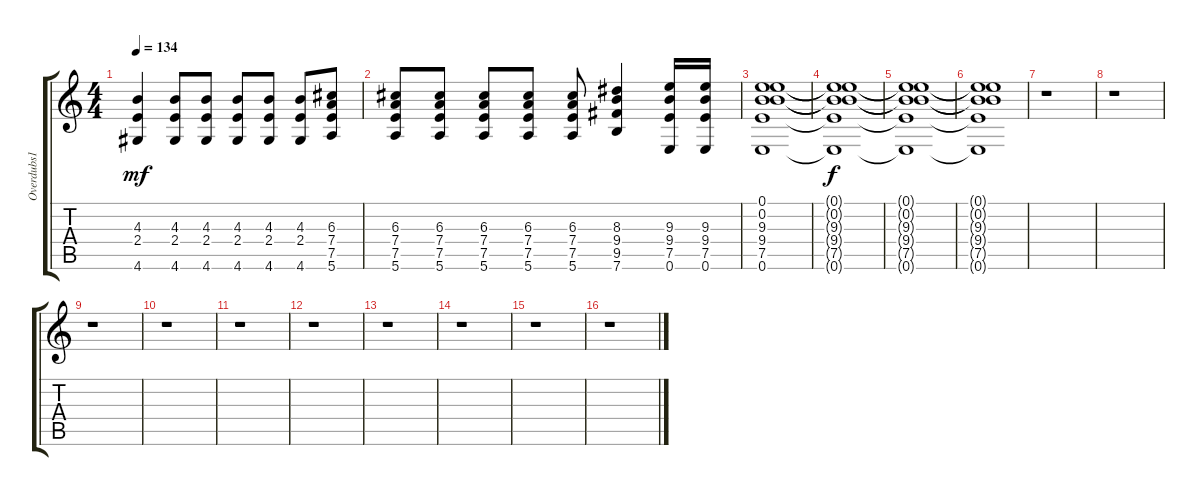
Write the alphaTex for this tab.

\track ("Overdubs1" "Overdubs1") {instrument overdrivenguitar}
\staff {score tabs}
\tuning (E4 B3 G3 D3 A2 E2) {hide}
\ts (4 4)
\tempo 134
\clef g2
\ks c
(4.3 2.4 4.6).4{dy mf} (4.3 2.4 4.6).8 (4.3 2.4 4.6).8 (4.3 2.4 4.6).8 (4.3 2.4 4.6).8 (4.3 2.4 4.6).8 (6.3 7.4 7.5 5.6).8 |
(6.3 7.4 7.5 5.6).8 (6.3 7.4 7.5 5.6).8 (6.3 7.4 7.5 5.6).8 (6.3 7.4 7.5 5.6).8 (6.3 7.4 7.5 5.6).8 (8.3 9.4 9.5 7.6).4 (9.3 9.4 7.5 0.6).16 (9.3 9.4 7.5 0.6).16 |
(0.1 0.2 9.3 9.4 7.5 0.6).1 |
(0.1{t} 0.2{t} 9.3{t} 9.4{t} 7.5{t} 0.6{t}).1{dy f} |
(0.1{t} 0.2{t} 9.3{t} 9.4{t} 7.5{t} 0.6{t}).1 |
(0.1{t} 0.2{t} 9.3{t} 9.4{t} 7.5{t} 0.6{t}).1 |
r.1 |
r.1 |
r.1 |
r.1 |
r.1 |
r.1 |
r.1 |
r.1 |
r.1 |
r.1
